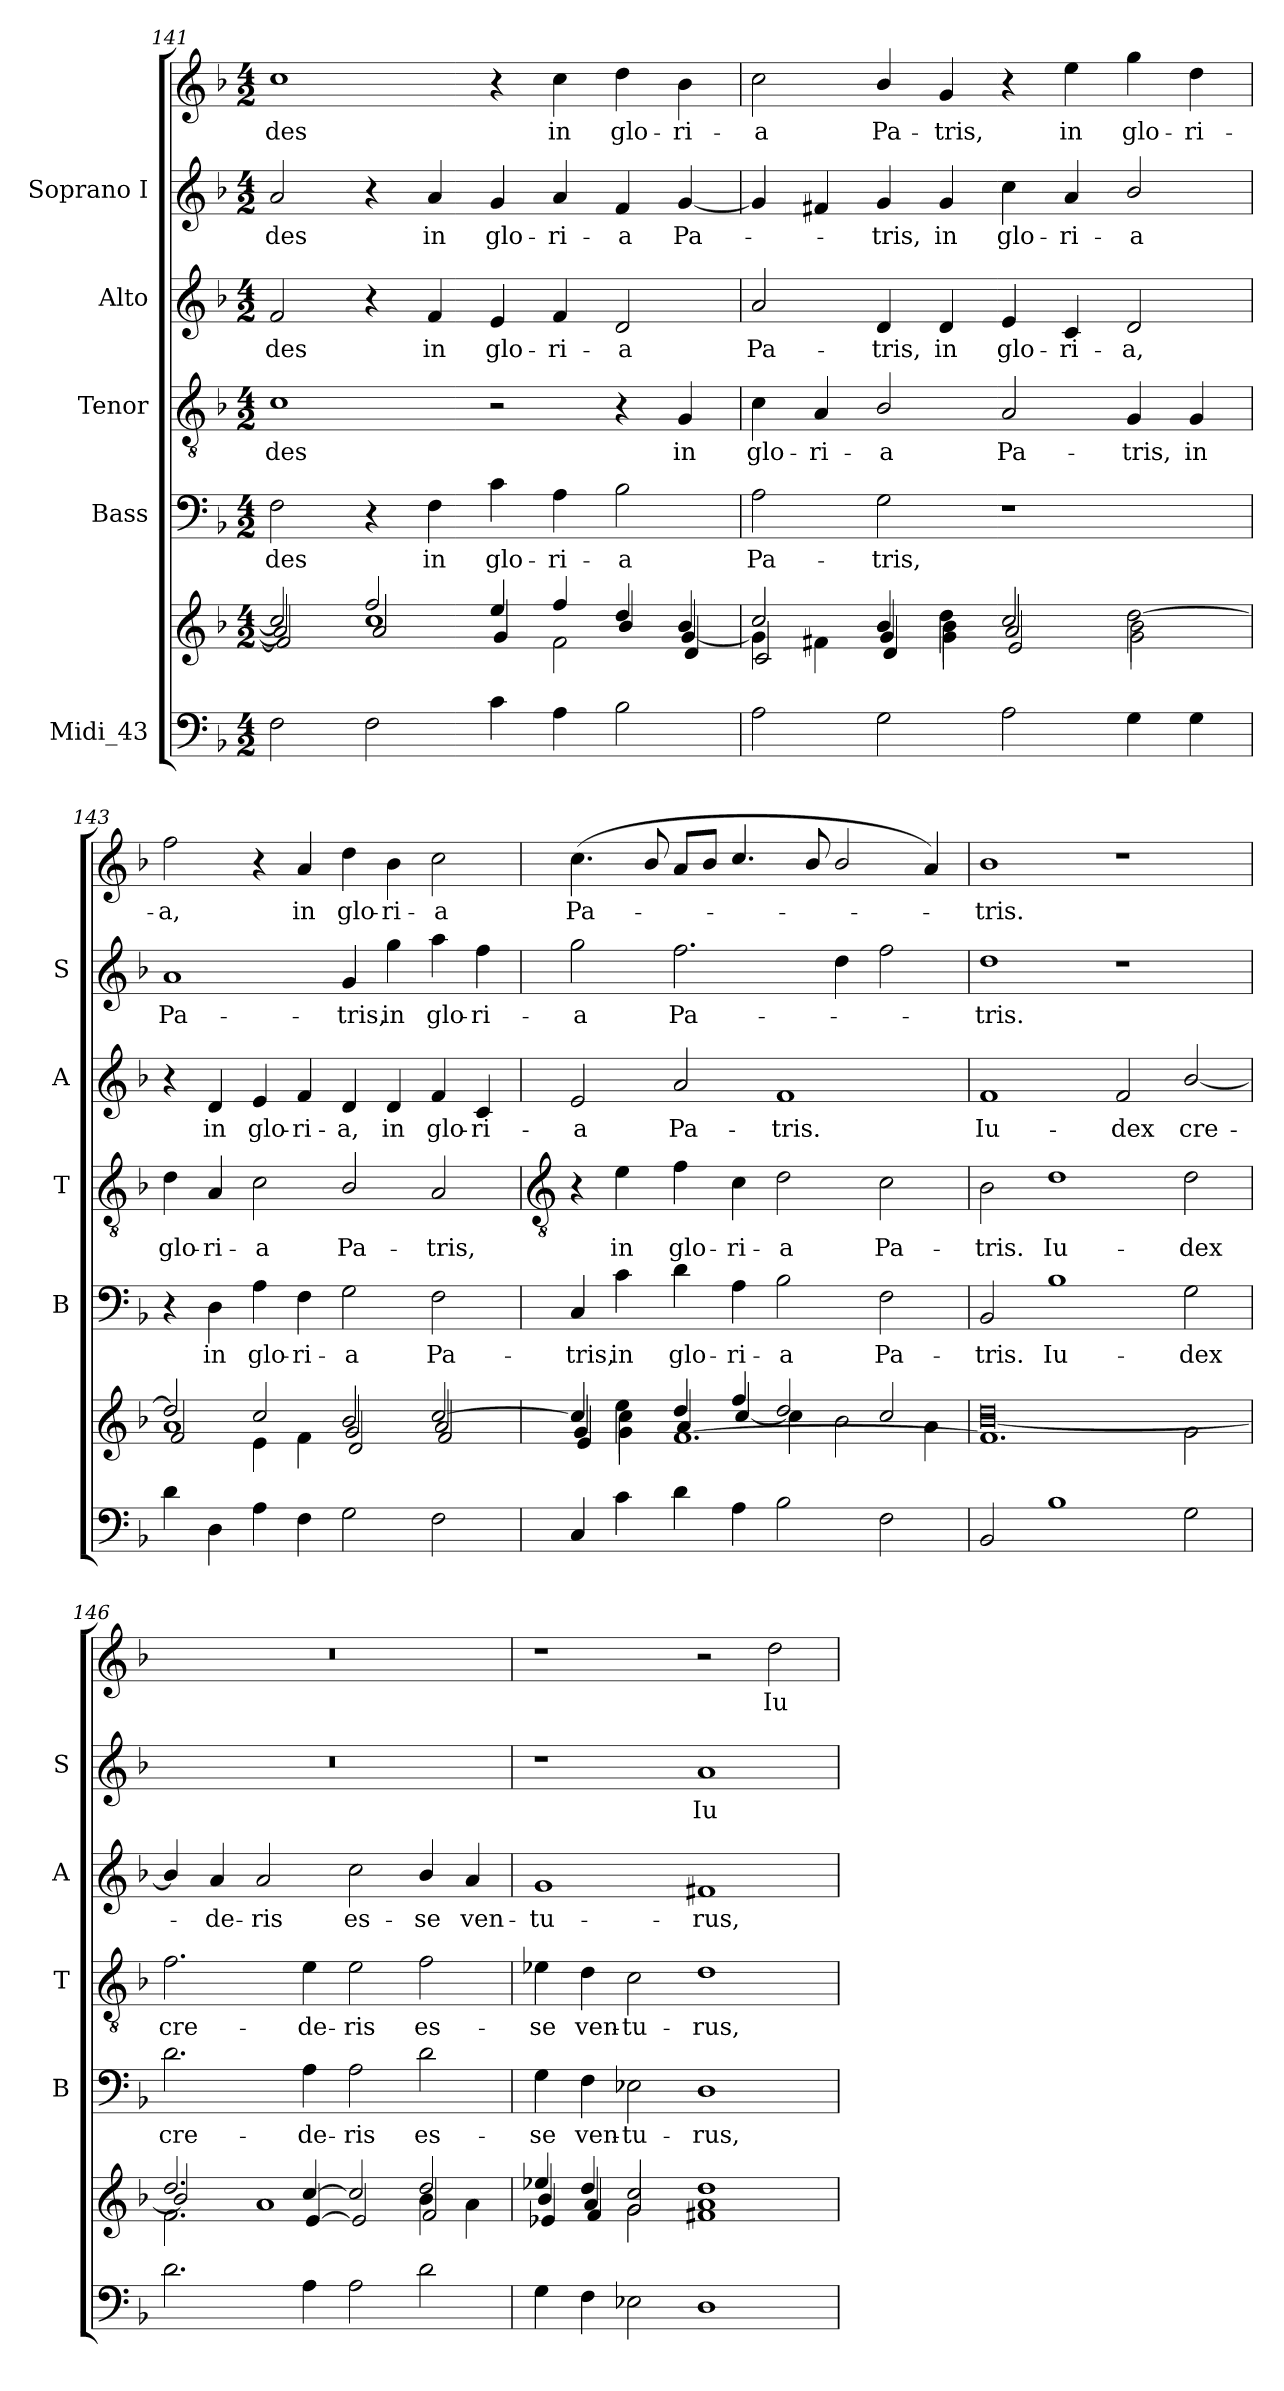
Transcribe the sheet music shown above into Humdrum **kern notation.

**kern	**kern	**kern	**text	**kern	**text	**kern	**text	**kern	**text	**kern	**text
*part5	*part5	*part4	*part4	*part3	*part3	*part2	*part2	*part1	*part1	*part1	*part1
*staff7	*staff6	*staff5	*staff5	*staff4	*staff4	*staff3	*staff3	*staff2	*staff2	*staff1	*staff1
*I"Midi_43	*	*I"Bass	*	*I"Tenor	*	*I"Alto	*	*I"Soprano I	*	*	*
*	*	*I'B	*	*I'T	*	*I'A	*	*I'S	*	*	*
*clefF4	*clefG2	*clefF4	*	*clefGv2	*	*clefG2	*	*clefG2	*	*clefG2	*
*k[b-]	*k[b-]	*k[b-]	*	*k[b-]	*	*k[b-]	*	*k[b-]	*	*k[b-]	*
*F:	*F:	*F:	*	*F:	*	*F:	*	*F:	*	*F:	*
*M4/2	*M4/2	*M4/2	*	*M4/2	*	*M4/2	*	*M4/2	*	*M4/2	*
=141	=141	=141	=141	=141	=141	=141	=141	=141	=141	=141	=141
*	*^	*	*	*	*	*	*	*	*	*	*
*	*	*^	*	*	*	*	*	*	*	*	*	*
!	!	!	!	!	!LO:LY:b	!	!LO:LY:b	!	!LO:LY:b	!	!LO:LY:b	!	!LO:LY:b
2F	2cc/]	2a/]	2f/]	2F	-des	1c	-des	2f	-des	2a	-des	1cc	-des
2F	2ff/	1cc\	2a/	4r	.	.	.	4r	.	4r	.	.	.
!	!	!	!	!	!LO:LY:b	!	!	!	!LO:LY:b	!	!LO:LY:b	!	!
.	.	.	.	4F	in	.	.	4f	in	4a	in	.	.
!	!	!	!	!	!LO:LY:b	!	!	!	!LO:LY:b	!	!LO:LY:b	!	!
4c	4ee/	.	4g/	4c	glo-	2r	.	4e	glo-	4g	glo-	4r	.
!	!	!	!	!	!LO:LY:b	!	!	!	!LO:LY:b	!	!LO:LY:b	!	!LO:LY:b
4A	4ff/	.	2f\	4A	-ri-	.	.	4f	-ri-	4a	-ri-	4cc	in
!	!	!	!	!	!LO:LY:b	!	!	!	!LO:LY:b	!	!LO:LY:b	!	!LO:LY:b
2B-	4dd/	4b-/	.	2B-	-a	4r	.	2d	-a	4f	-a	4dd	glo-
!	!	!	!	!	!	!	!LO:LY:b	!	!	!	!LO:LY:b	!	!LO:LY:b
.	4b-/	[4g/	4d/	.	.	4G	in	.	.	[4g	Pa-	4b-	-ri-
=142	=142	=142	=142	=142	=142	=142	=142	=142	=142	=142	=142	=142	=142
!	!	!	!	!	!LO:LY:b	!	!LO:LY:b	!	!LO:LY:b	!	!	!	!LO:LY:b
2A	2cc/	4g\]	2c/	2A	Pa-	4c	glo-	2a	Pa-	4g]	.	2cc	a
!	!	!	!	!	!	!	!LO:LY:b	!	!	!	!	!	!
.	.	4f#X\	.	.	.	4A	-ri-	.	.	4f#X	.	.	.
!	!	!	!	!	!LO:LY:b	!	!LO:LY:b	!	!LO:LY:b	!	!LO:LY:b	!	!LO:LY:b
2G	4b-/	4g/	4d/	2G	-tris,	2B-/	-a	4d	-tris,	4g	-tris,	4b-/	Pa-
!	!	!	!	!	!	!	!	!	!LO:LY:b	!	!LO:LY:b	!	!LO:LY:b
.	4dd\	4b-\	4g\	.	.	.	.	4d	in	4g	in	4g	-tris,
!	!	!	!	!	!	!	!LO:LY:b	!	!LO:LY:b	!	!LO:LY:b	!	!
2A	2cc/	2a/	2e/	1r	.	2A	Pa-	4e	glo-	4cc	glo-	4r	.
!	!	!	!	!	!	!	!	!	!LO:LY:b	!	!LO:LY:b	!	!LO:LY:b
.	.	.	.	.	.	.	.	4c	-ri-	4a	-ri-	4ee	in
!	!	!	!	!	!	!	!LO:LY:b	!	!LO:LY:b	!	!LO:LY:b	!	!LO:LY:b
4G	[2dd\	2b-\	2g\	.	.	4G	-tris,	2d	-a,	2b-/	-a	4gg	glo-
!	!	!	!	!	!	!	!LO:LY:b	!	!	!	!	!	!LO:LY:b
4G	.	.	.	.	.	4G	in	.	.	.	.	4dd	-ri-
=143	=143	=143	=143	=143	=143	=143	=143	=143	=143	=143	=143	=143	=143
!	!	!	!	!	!	!	!LO:LY:b	!	!	!	!LO:LY:b	!	!LO:LY:b
4d	2dd/]	1a\	2f/	4r	.	4d	glo-	4r	.	1a	Pa-	2ff	a,
!	!	!	!	!	!LO:LY:b	!	!LO:LY:b	!	!LO:LY:b	!	!	!	!
4D	.	.	.	4D	in	4A	-ri-	4d	in	.	.	.	.
!	!	!	!	!	!LO:LY:b	!	!LO:LY:b	!	!LO:LY:b	!	!	!	!
4A	2cc/	.	4e\	4A	glo-	2c	-a	4e	glo-	.	.	4r	.
!	!	!	!	!	!LO:LY:b	!	!	!	!LO:LY:b	!	!	!	!LO:LY:b
4F	.	.	4f\	4F	-ri-	.	.	4f	-ri-	.	.	4a	in
!	!	!	!	!	!LO:LY:b	!	!LO:LY:b	!	!LO:LY:b	!	!LO:LY:b	!	!LO:LY:b
2G	2b-/	2g/	2d/	2G	-a	2B-/	Pa-	4d	-a,	4g	-tris,	4dd	glo-
!	!	!	!	!	!	!	!	!	!LO:LY:b	!	!LO:LY:b	!	!LO:LY:b
.	.	.	.	.	.	.	.	4d	in	4gg	in	4b-	-ri-
!	!	!	!	!	!LO:LY:b	!	!LO:LY:b	!	!LO:LY:b	!	!LO:LY:b	!	!LO:LY:b
2F	[2cc/	2a/	2f/	2F	Pa-	2A	-tris,	4f	glo-	4aa	glo-	2cc	-a
!	!	!	!	!	!	!	!	!	!LO:LY:b	!	!LO:LY:b	!	!
.	.	.	.	.	.	.	.	4c	-ri-	4ff	-ri-	.	.
!!LO:LB:g=z
=144	=144	=144	=144	=144	=144	=144	=144	=144	=144	=144	=144	=144	=144
*	*	*	*	*	*	*clefGv2	*	*	*	*	*	*	*
!	!	!	!	!	!LO:LY:b	!	!	!	!LO:LY:b	!	!LO:LY:b	!	!LO:LY:b
4C	4cc/]	4g/	4e/	4C	-tris,	4r	.	2e	-a	2gg	a	(<4.cc	-Pa-
!	!	!	!	!	!LO:LY:b	!	!LO:LY:b	!	!	!	!	!	!
4c	4ee\	4cc\	4g\	4c	in	4e	in	.	.	.	.	.	.
.	.	.	.	.	.	.	.	.	.	.	.	8b-/	.
!	!	!	!	!	!LO:LY:b	!	!LO:LY:b	!	!LO:LY:b	!	!LO:LY:b	!	!
4d	4dd/	4a/	[1.f\	4d	glo-	4f	glo-	2a	Pa-	2.ff	Pa-	8aL	.
.	.	.	.	.	.	.	.	.	.	.	.	8b-J	.
!	!	!	!	!	!LO:LY:b	!	!LO:LY:b	!	!	!	!	!	!
4A	4ff/	[4cc/	.	4A	-ri-	4c	-ri-	.	.	.	.	4.cc/	.
!	!	!	!	!	!LO:LY:b	!	!LO:LY:b	!	!LO:LY:b	!	!	!	!
2B-	2dd/	4cc\]	.	2B-	-a	2d	-a	1f	-tris.	.	.	.	.
.	.	.	.	.	.	.	.	.	.	.	.	8b-/	.
.	.	2b-\	.	.	.	.	.	.	.	4dd	.	2b-/	.
!	!	!	!	!	!LO:LY:b	!	!LO:LY:b	!	!	!	!	!	!
2F	2cc/	.	.	2F	Pa-	2c	Pa-	.	.	2ff	.	.	.
.	.	4a\	.	.	.	.	.	.	.	.	.	4a)	.
=145	=145	=145	=145	=145	=145	=145	=145	=145	=145	=145	=145	=145	=145
!	!	!	!	!	!LO:LY:b	!	!LO:LY:b	!	!LO:LY:b	!	!LO:LY:b	!	!LO:LY:b
2BB-	0dd/	[0b-\	1.f\]	2BB-	-tris.	2B-	-tris.	1f	Iu-	1dd	tris.	1b-	tris.
!	!	!	!	!	!LO:LY:b	!	!LO:LY:b	!	!	!	!	!	!
1B-	.	.	.	1B-	Iu-	1d	Iu-	.	.	.	.	.	.
!	!	!	!	!	!	!	!	!	!LO:LY:b	!	!	!	!
.	.	.	.	.	.	.	.	2f	-dex	1r	.	1r	.
!	!	!	!	!	!LO:LY:b	!	!LO:LY:b	!	!LO:LY:b	!	!	!	!
2G	.	.	2g\	2G	-dex	2d	-dex	[2b-/	cre-	.	.	.	.
=146	=146	=146	=146	=146	=146	=146	=146	=146	=146	=146	=146	=146	=146
!	!	!	!	!	!LO:LY:b	!	!LO:LY:b	!	!	!	!	!	!
2.d	2.dd/	2b-/]	2.f\	2.d	cre-	2.f	cre-	4b-/]	.	0r	.	0r	.
!	!	!	!	!	!	!	!	!	!LO:LY:b	!	!	!	!
.	.	.	.	.	.	.	.	4a	de-	.	.	.	.
!	!	!	!	!	!	!	!	!	!LO:LY:b	!	!	!	!
.	.	1a\	.	.	.	.	.	2a	-ris	.	.	.	.
!	!	!	!	!	!LO:LY:b	!	!LO:LY:b	!	!	!	!	!	!
4A	[4cc/	.	[4e/	4A	-de-	4e	-de-	.	.	.	.	.	.
!	!	!	!	!	!LO:LY:b	!	!LO:LY:b	!	!LO:LY:b	!	!	!	!
2A	2cc/]	.	2e/]	2A	-ris	2e	-ris	2cc	es-	.	.	.	.
!	!	!	!	!	!LO:LY:b	!	!LO:LY:b	!	!LO:LY:b	!	!	!	!
2d	2dd/	4b-\	2f/	2d	es-	2f	es-	4b-/	-se	.	.	.	.
!	!	!	!	!	!	!	!	!	!LO:LY:b	!	!	!	!
.	.	4a\	.	.	.	.	.	4a	ven-	.	.	.	.
=147	=147	=147	=147	=147	=147	=147	=147	=147	=147	=147	=147	=147	=147
!	!	!	!	!	!LO:LY:b	!	!LO:LY:b	!	!LO:LY:b	!	!	!	!
4G	4ee-X/	4b-/	4e-X/	4G	-se	4e-X	-se	1g	-tu-	1r	.	1r	.
!	!	!	!	!	!LO:LY:b	!	!LO:LY:b	!	!	!	!	!	!
4F	4dd/	4a/	4f/	4F	ven-	4d	ven-	.	.	.	.	.	.
!	!	!	!	!	!LO:LY:b	!	!LO:LY:b	!	!	!	!	!	!
2E-X	2cc/	2g\	2g/	2E-X	-tu-	2c	-tu-	.	.	.	.	.	.
!	!	!	!	!	!LO:LY:b	!	!LO:LY:b	!	!LO:LY:b	!	!LO:LY:b	!	!
1D	1dd/	1a\	1f#X\	1D	-rus,	1d	-rus,	1f#X	-rus,	1a	-Iu-	2r	.
!	!	!	!	!	!	!	!	!	!	!	!	!	!LO:LY:b
.	.	.	.	.	.	.	.	.	.	.	.	2dd	Iu-
*	*v	*v	*v	*	*	*	*	*	*	*	*	*	*
=	=	=	=	=	=	=	=	=	=	=	=
*-	*-	*-	*-	*-	*-	*-	*-	*-	*-	*-	*-
